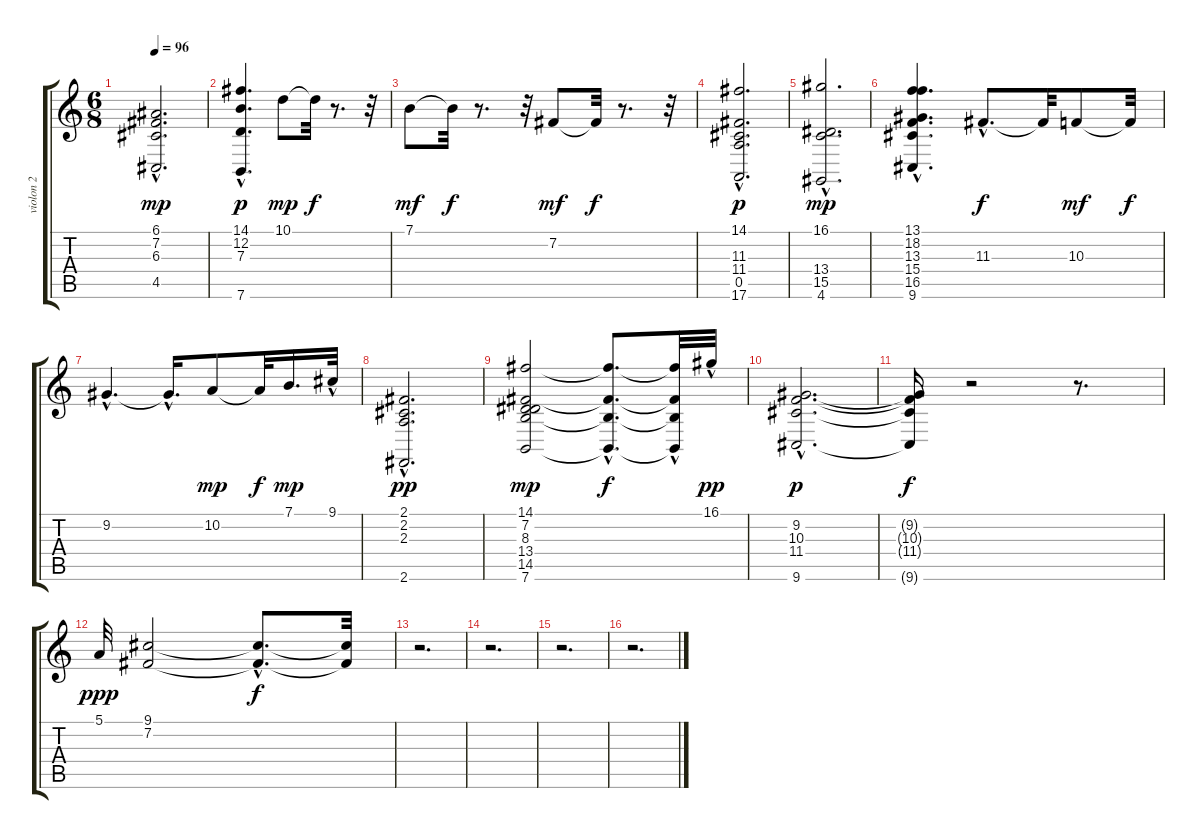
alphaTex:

\track ("violon 2" "violon 2") {instrument violin}
\staff {score tabs}
\tuning (E4 B3 G3 D3 A2 E2) {hide}
\ts (6 8)
\tempo 96
\clef g2
\ks c
(6.1{hac} 7.2 6.3{hac} 4.5{hac}).2{d dy mp} |
(14.1 12.2{hac} 7.3 7.6).4{d dy p} 10.1.8{dy mp} 10.1{t}.32{dy f} r.8{d} r.32 |
7.1.8{dy mf} 7.1{t}.32{dy f} r.8{d} r.32 7.2.8{dy mf} 7.2{t}.32{dy f} r.8{d} r.32 |
(14.1 11.3 11.4 0.5{hac} 17.6{hac}).2{d dy p} |
(16.1{hac} 13.4{hac} 15.5 4.6{hac}).2{d dy mp} |
(13.1 18.2 13.3{hac} 15.4 16.5 9.6).4{d} 11.3{hac}.8{d dy f} 11.3{t}.32 10.3.8{dy mf} 10.3{t}.32{dy f} |
9.2{hac}.4{d} 9.2{hac t}.16{d} 10.2.8{dy mp} 10.2{t}.32{dy f} 7.1.16{d dy mp} 9.1{hac}.32 |
(2.1 2.2 2.3 2.6{hac}).2{d dy pp} |
(14.1 7.2 8.3 13.4 14.5 7.6).2{dy mp} (14.1{hac t} 7.2{hac t} 14.5{hac t} 7.6{hac t}).8{d dy f} (14.1{t} 7.2{hac t} 14.5{t} 7.6{hac t}).32 16.1{hac}.32{dy pp} |
(9.2{hac} 10.3{hac} 11.4{hac} 9.6{hac}).2{d dy p} |
(9.2{t} 10.3{t} 11.4{t} 9.6{t}).16{dy f} r.2 r.8{d} |
5.1.32{dy ppp} (9.1 7.2).2 (9.1{hac t} 7.2{hac t}).8{d dy f} (9.1{t} 7.2{t}).32 |
r.2{d} |
r.2{d} |
r.2{d} |
r.2{d}
